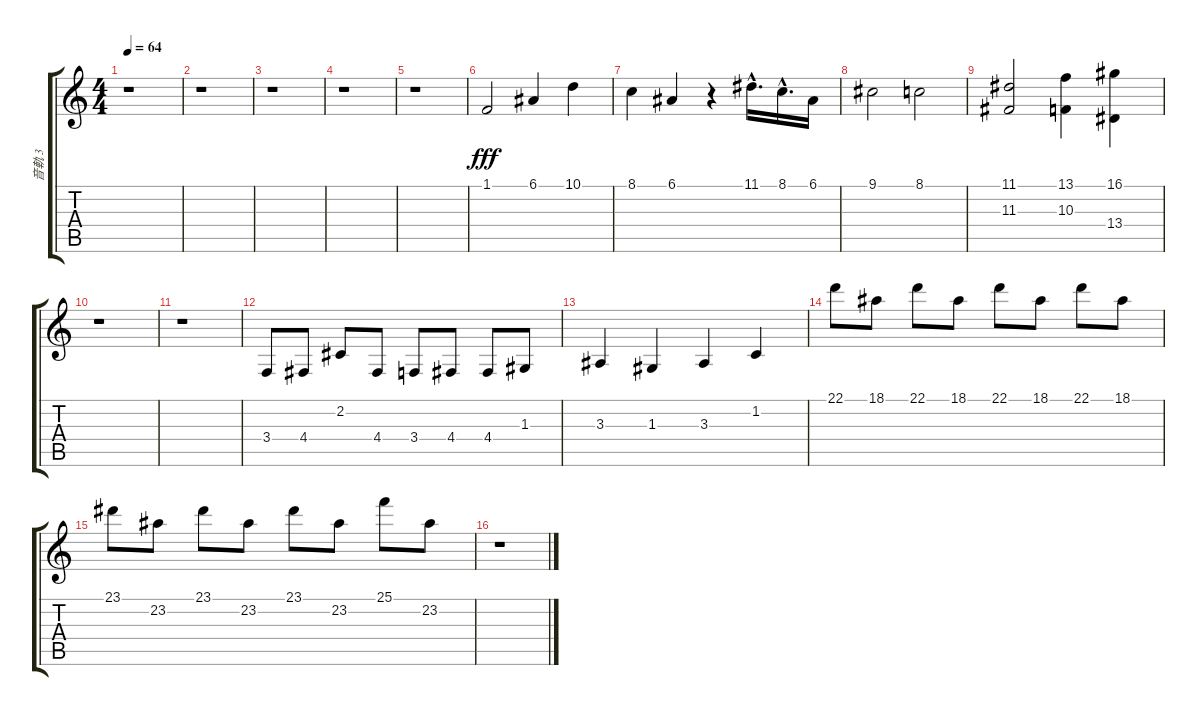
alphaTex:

\track ("音軌 3" "音軌 3") {instrument stringensemble2}
\staff {score tabs}
\tuning (E4 B3 G3 D3 A2 E2) {hide}
\ts (4 4)
\tempo 64
\clef g2
\ks c
r.1{dy fff} |
r.1 |
r.1 |
r.1 |
r.1 |
1.1.2 6.1.4 10.1.4 |
8.1.4 6.1.4 r.4 11.1{hac}.16{d} 8.1{hac}.16{d} 6.1.16 |
9.1.2 8.1.2 |
(11.1 11.3).2 (13.1 10.3).4 (16.1 13.4).4 |
r.1 |
r.1 |
3.4.8 4.4.8 2.2.8 4.4.8 3.4.8 4.4.8 4.4.8 1.3.8 |
3.3.4 1.3.4 3.3.4 1.2.4 |
22.1.8 18.1.8 22.1.8 18.1.8 22.1.8 18.1.8 22.1.8 18.1.8 |
23.1.8 23.2.8 23.1.8 23.2.8 23.1.8 23.2.8 25.1.8 23.2.8 |
r.1
